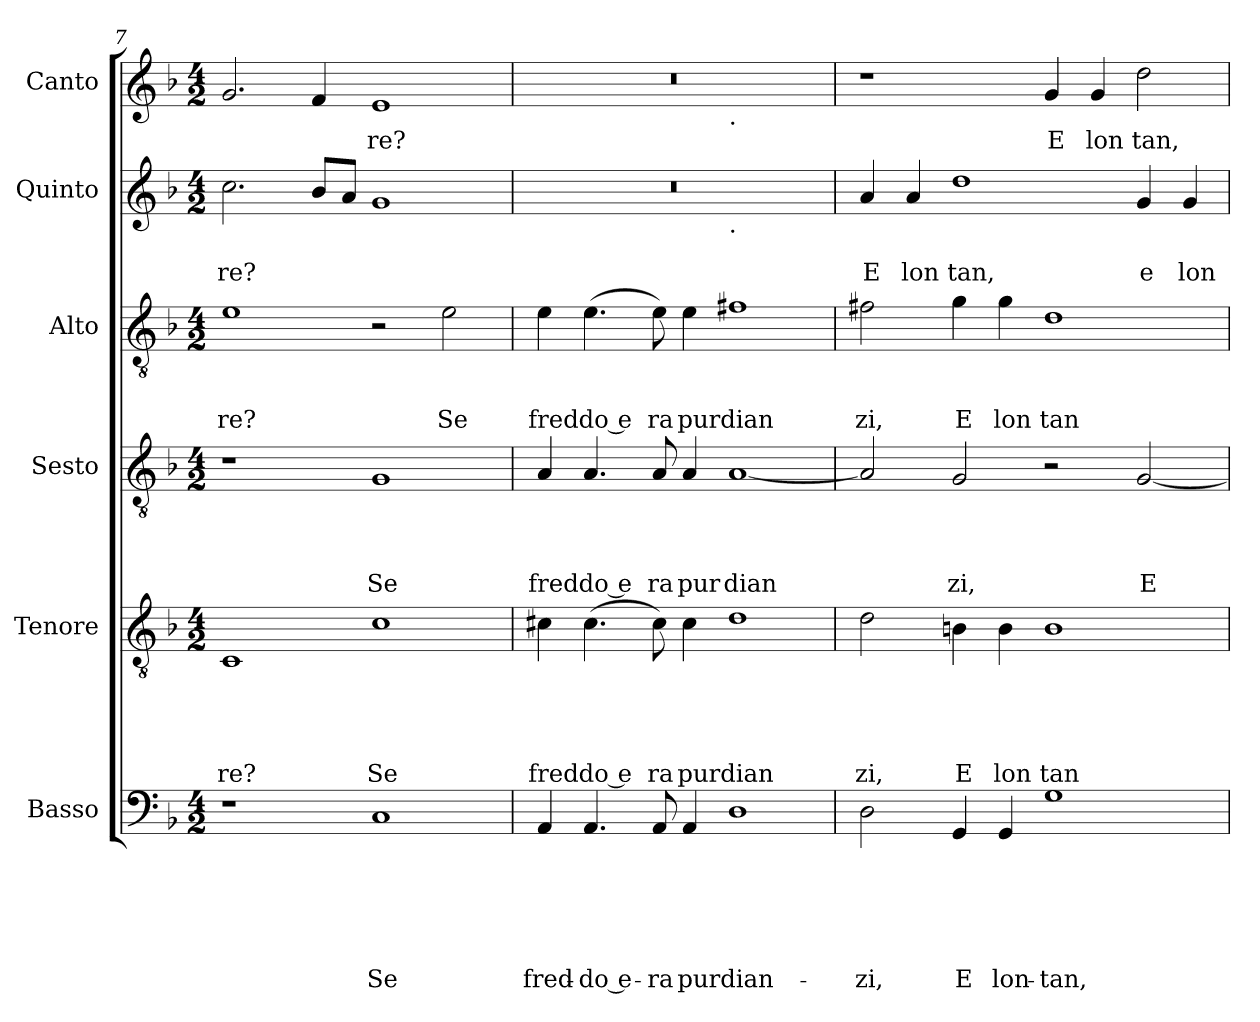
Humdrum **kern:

**kern	**text	**text	**text	**text	**text	**text	**kern	**text	**text	**text	**text	**text	**kern	**text	**text	**text	**text	**kern	**text	**text	**text	**kern	**text	**text	**kern	**text
*part6	*part6	*part6	*part6	*part6	*part6	*part6	*part5	*part5	*part5	*part5	*part5	*part5	*part4	*part4	*part4	*part4	*part4	*part3	*part3	*part3	*part3	*part2	*part2	*part2	*part1	*part1
*staff6	*staff6	*staff6	*staff6	*staff6	*staff6	*staff6	*staff5	*staff5	*staff5	*staff5	*staff5	*staff5	*staff4	*staff4	*staff4	*staff4	*staff4	*staff3	*staff3	*staff3	*staff3	*staff2	*staff2	*staff2	*staff1	*staff1
*I"Basso	*	*	*	*	*	*	*I"Tenore	*	*	*	*	*	*I"Sesto	*	*	*	*	*I"Alto	*	*	*	*I"Quinto	*	*	*I"Canto	*
!!LO:LB:g=z
*clefF4	*	*	*	*	*	*	*clefGv2	*	*	*	*	*	*clefGv2	*	*	*	*	*clefGv2	*	*	*	*clefG2	*	*	*clefG2	*
*k[b-]	*	*	*	*	*	*	*k[b-]	*	*	*	*	*	*k[b-]	*	*	*	*	*k[b-]	*	*	*	*k[b-]	*	*	*k[b-]	*
*F:	*	*	*	*	*	*	*F:	*	*	*	*	*	*F:	*	*	*	*	*F:	*	*	*	*F:	*	*	*F:	*
*M4/2	*	*	*	*	*	*	*M4/2	*	*	*	*	*	*M4/2	*	*	*	*	*M4/2	*	*	*	*M4/2	*	*	*M4/2	*
=7	=7	=7	=7	=7	=7	=7	=7	=7	=7	=7	=7	=7	=7	=7	=7	=7	=7	=7	=7	=7	=7	=7	=7	=7	=7	=7
!	!	!	!	!	!	!	!	!	!	!	!	!LO:LY:b	!	!	!	!	!	!	!	!	!LO:LY:b	!	!	!LO:LY:b	!	!
1r	.	.	.	.	.	.	1C	.	.	.	.	re?	1r	.	.	.	.	1e	.	.	re?	2.cc\	.	-re?	2.g/	.
.	.	.	.	.	.	.	.	.	.	.	.	.	.	.	.	.	.	.	.	.	.	8b-/L	.	.	4f/	.
.	.	.	.	.	.	.	.	.	.	.	.	.	.	.	.	.	.	.	.	.	.	8a/J	.	.	.	.
!	!	!	!	!	!	!LO:LY:b	!	!	!	!	!	!LO:LY:b	!	!	!	!	!LO:LY:b	!	!	!	!	!	!	!	!	!LO:LY:b
1C	.	.	.	.	.	Se	1c	.	.	.	.	Se	1G	.	.	.	Se	2r	.	.	.	1g	.	.	1e	re?
!	!	!	!	!	!	!	!	!	!	!	!	!	!	!	!	!	!	!	!	!	!LO:LY:b	!	!	!	!	!
.	.	.	.	.	.	.	.	.	.	.	.	.	.	.	.	.	.	2e\	.	.	Se	.	.	.	.	.
=8	=8	=8	=8	=8	=8	=8	=8	=8	=8	=8	=8	=8	=8	=8	=8	=8	=8	=8	=8	=8	=8	=8	=8	=8	=8	=8
!	!	!	!	!	!	!LO:LY:b	!	!	!	!	!	!LO:LY:b	!	!	!	!	!LO:LY:b	!	!	!	!LO:LY:b	!	!	!	!	!
*	*	*	*	*	*	*	*	*	*	*	*	*	*	*	*	*	*	*	*	*	*	*^	*	*	*^	*
4AA/	.	.	.	.	.	fred-	4c#X\	.	.	.	.	fred	4A/	.	.	.	fred	4e\	.	.	fred	0r	1ryy	.	.	0r	1ryy	.
!	!	!	!	!	!	!LO:LY:b:rj	!	!	!	!	!	!LO:LY:b:rj	!	!	!	!	!LO:LY:b:rj	!	!	!	!LO:LY:b:rj	!	!	!	!	!	!	!
4.AA/	.	.	.	.	.	-do e-	(<4.c#\	.	.	.	.	do e	4.A/	.	.	.	do e	(<4.e\	.	.	do e	.	.	.	.	.	.	.
!	!	!	!	!	!	!LO:LY:b	!	!	!	!	!	!LO:LY:b	!	!	!	!	!LO:LY:b	!	!	!	!LO:LY:b	!	!	!	!	!	!	!
8AA/	.	.	.	.	.	-ra	8c#\)	.	.	.	.	ra	8A/	.	.	.	ra	8e\)	.	.	ra	.	.	.	.	.	.	.
!	!	!	!	!	!	!LO:LY:b	!	!	!	!	!	!LO:LY:b	!	!	!	!	!LO:LY:b	!	!	!	!LO:LY:b	!	!	!	!	!	!	!
4AA/	.	.	.	.	.	purdian-	4c#\	.	.	.	.	purdian	4A/	.	.	.	pur	4e\	.	.	purdian	.	.	.	.	.	.	.
!	!	!	!	!	!	!	!	!	!	!	!	!	!	!	!	!	!	!	!	!	!	!	!	!	!	!	!LO:TX:b:t=.	!
!	!	!	!	!	!	!	!	!	!	!	!	!	!	!	!	!	!	!	!	!	!	!	!LO:TX:b:t=.	!	!	!	!	!
!	!	!	!	!	!	!	!	!	!	!	!	!	!	!	!	!	!LO:LY:b	!	!	!	!	!	!	!	!	!	!	!
1D	.	.	.	.	.	.	1d	.	.	.	.	.	[<1A	.	.	.	dian	1f#X	.	.	.	.	1ryy	.	.	.	1ryy	.
=9	=9	=9	=9	=9	=9	=9	=9	=9	=9	=9	=9	=9	=9	=9	=9	=9	=9	=9	=9	=9	=9	=9	=9	=9	=9	=9	=9	=9
!	!	!	!	!	!	!LO:LY:b	!	!	!	!	!	!LO:LY:b	!	!	!	!	!	!	!	!	!LO:LY:b	!	!	!	!LO:LY:b	!	!	!
*	*	*	*	*	*	*	*	*	*	*	*	*	*	*	*	*	*	*	*	*	*	*v	*v	*	*	*	*	*
*	*	*	*	*	*	*	*	*	*	*	*	*	*	*	*	*	*	*	*	*	*	*	*	*	*v	*v	*
2D\	.	.	.	.	.	-zi,	2d\	.	.	.	.	zi,	2A/]	.	.	.	.	2f#X\	.	.	zi,	4a/	.	E	1r	.
!	!	!	!	!	!	!	!	!	!	!	!	!	!	!	!	!	!	!	!	!	!	!	!	!LO:LY:b	!	!
.	.	.	.	.	.	.	.	.	.	.	.	.	.	.	.	.	.	.	.	.	.	4a/	.	lon	.	.
!	!	!	!	!	!	!LO:LY:b	!	!	!	!	!	!LO:LY:b	!	!	!	!	!LO:LY:b	!	!	!	!LO:LY:b	!	!	!LO:LY:b	!	!
4GG/	.	.	.	.	.	E	4Bn\	.	.	.	.	E	2G/	.	.	.	zi,	4g\	.	.	E	1dd	.	tan,	.	.
!	!	!	!	!	!	!LO:LY:b	!	!	!	!	!	!LO:LY:b	!	!	!	!	!	!	!	!	!LO:LY:b	!	!	!	!	!
4GG/	.	.	.	.	.	lon-	4B\	.	.	.	.	lon	.	.	.	.	.	4g\	.	.	lon	.	.	.	.	.
!	!	!	!	!	!	!LO:LY:b	!	!	!	!	!	!LO:LY:b	!	!	!	!	!	!	!	!	!LO:LY:b	!	!	!	!	!LO:LY:b
1G	.	.	.	.	.	-tan,	1B	.	.	.	.	tan	2r	.	.	.	.	1d	.	.	tan	.	.	.	4g/	E
!	!	!	!	!	!	!	!	!	!	!	!	!	!	!	!	!	!	!	!	!	!	!	!	!	!	!LO:LY:b
.	.	.	.	.	.	.	.	.	.	.	.	.	.	.	.	.	.	.	.	.	.	.	.	.	4g/	lon
!	!	!	!	!	!	!	!	!	!	!	!	!	!	!	!	!	!LO:LY:b	!	!	!	!	!	!	!LO:LY:b	!	!LO:LY:b
.	.	.	.	.	.	.	.	.	.	.	.	.	[<2G/	.	.	.	E	.	.	.	.	4g/	.	e	2dd\	tan,
!	!	!	!	!	!	!	!	!	!	!	!	!	!	!	!	!	!	!	!	!	!	!	!	!LO:LY:b	!	!
.	.	.	.	.	.	.	.	.	.	.	.	.	.	.	.	.	.	.	.	.	.	4g/	.	lon	.	.
=	=	=	=	=	=	=	=	=	=	=	=	=	=	=	=	=	=	=	=	=	=	=	=	=	=	=
*-	*-	*-	*-	*-	*-	*-	*-	*-	*-	*-	*-	*-	*-	*-	*-	*-	*-	*-	*-	*-	*-	*-	*-	*-	*-	*-
